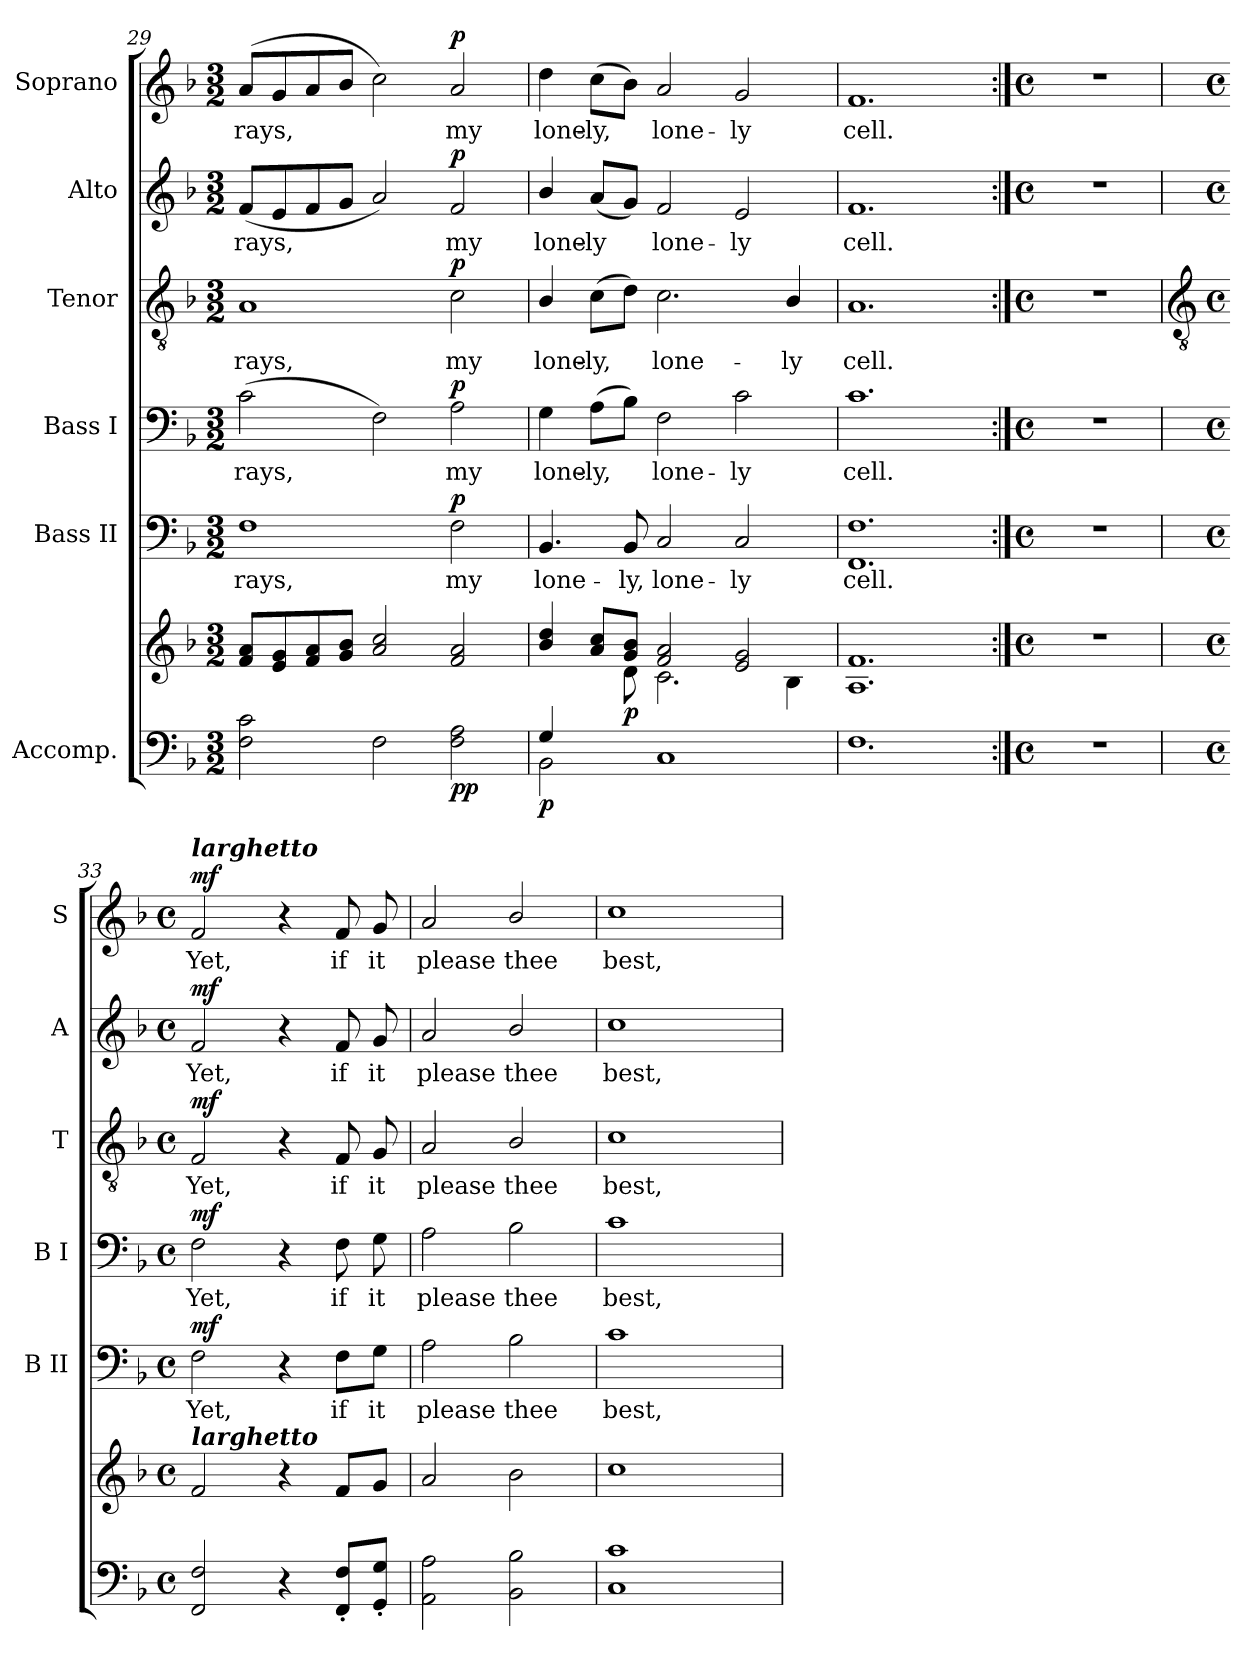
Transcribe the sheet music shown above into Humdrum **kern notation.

**kern	**kern	**dynam	**kern	**text	**dynam	**kern	**text	**dynam	**kern	**text	**dynam	**kern	**text	**dynam	**kern	**text	**dynam
*part6	*part6	*part6	*part5	*part5	*part5	*part4	*part4	*part4	*part3	*part3	*part3	*part2	*part2	*part2	*part1	*part1	*part1
*staff7	*staff6	*staff6/7	*staff5	*staff5	*staff5	*staff4	*staff4	*staff4	*staff3	*staff3	*staff3	*staff2	*staff2	*staff2	*staff1	*staff1	*staff1
*I"Accomp.	*	*	*I"Bass II	*	*	*I"Bass I	*	*	*I"Tenor	*	*	*I"Alto	*	*	*I"Soprano	*	*
*	*	*	*I'B II	*	*	*I'B I	*	*	*I'T	*	*	*I'A	*	*	*I'S	*	*
*clefF4	*clefG2	*	*clefF4	*	*	*clefF4	*	*	*clefGv2	*	*	*clefG2	*	*	*clefG2	*	*
*k[b-]	*k[b-]	*	*k[b-]	*	*	*k[b-]	*	*	*k[b-]	*	*	*k[b-]	*	*	*k[b-]	*	*
*F:	*F:	*	*F:	*	*	*F:	*	*	*F:	*	*	*F:	*	*	*F:	*	*
*M3/2	*M3/2	*	*M3/2	*	*	*M3/2	*	*	*M3/2	*	*	*M3/2	*	*	*M3/2	*	*
=29	=29	=29	=29	=29	=29	=29	=29	=29	=29	=29	=29	=29	=29	=29	=29	=29	=29
*^	*^	*	*	*	*	*	*	*	*	*	*	*	*	*	*	*	*
!	!	!	!	!	!	!LO:LY:b	!	!	!LO:LY:b	!	!	!LO:LY:b	!	!	!LO:LY:b	!	!	!LO:LY:b	!
2ryy	2F\ 2c\	8f/ 8a/L	2ryy	.	1F	rays,	.	(>2c	rays,	.	1A	rays,	.	(<8fL	rays,	.	(<8aL	rays,	.
.	.	8e/ 8g/	.	.	.	.	.	.	.	.	.	.	.	8e	.	.	8g	.	.
.	.	8f/ 8a/	.	.	.	.	.	.	.	.	.	.	.	8f	.	.	8a	.	.
.	.	8g/ 8b-/J	.	.	.	.	.	.	.	.	.	.	.	8gJ	.	.	8b-J	.	.
2ryy	2F\	2a/ 2cc/	1ryy	.	.	.	.	2F)	.	.	.	.	.	2a)	.	.	2cc)	.	.
!	!	!	!	!LO:DY:b=2	!	!LO:LY:b	!	!	!LO:LY:b	!	!	!LO:LY:b	!	!	!LO:LY:b	!	!	!LO:LY:b	!
!	!	!	!	!LO:DY:n=1:b	!	!	!LO:DY:b	!	!	!LO:DY:b	!	!	!LO:DY:b	!	!	!LO:DY:b	!	!	!LO:DY:b
2ryy	2F\ 2A\	2f/ 2a/	.	p p	2F	my	p	2A	my	p	2c	my	p	2f	my	p	2a	my	p
=30	=30	=30	=30	=30	=30	=30	=30	=30	=30	=30	=30	=30	=30	=30	=30	=30	=30	=30	=30
!	!	!	!	!LO:DY:b=2	!	!LO:LY:b	!	!	!LO:LY:b	!	!	!LO:LY:b	!	!	!LO:LY:b	!	!	!LO:LY:b	!
4G/	2BB-\	4b-/ 4dd/	4.ryy	p	4.BB-	lone-	.	4G	lone-	.	4B-/	lone-	.	4b-/	lone-	.	4dd	lone-	.
!	!	!	!	!	!	!	!	!	!LO:LY:b	!	!	!LO:LY:b	!	!	!LO:LY:b	!	!	!LO:LY:b	!
4ryy	.	8a/ 8cc/L	.	.	.	.	.	(>8AL	-ly,	.	(>8cL	-ly,	.	(<8aL	-ly	.	(>8ccL	-ly,	.
!	!	!	!	!LO:DY:b	!	!LO:LY:b	!	!	!	!	!	!	!	!	!	!	!	!	!
.	.	8g/ 8b-/J	8d\	p	8BB-	-ly,	.	8B-J)	.	.	8dJ)	.	.	8gJ)	.	.	8b-J)	.	.
!	!	!	!	!	!	!LO:LY:b	!	!	!LO:LY:b	!	!	!LO:LY:b	!	!	!LO:LY:b	!	!	!LO:LY:b	!
2ryy	1C\	2f/ 2a/	2.c\	.	2C	lone-	.	2F	lone-	.	2.c	lone-	.	2f	lone-	.	2a	lone-	.
!	!	!	!	!	!	!LO:LY:b	!	!	!LO:LY:b	!	!	!	!	!	!LO:LY:b	!	!	!LO:LY:b	!
2ryy	.	2e/ 2g/	.	.	2C	-ly	.	2c	-ly	.	.	.	.	2e	-ly	.	2g	-ly	.
!	!	!	!	!	!	!	!	!	!	!	!	!LO:LY:b	!	!	!	!	!	!	!
.	.	.	4B-\	.	.	.	.	.	.	.	4B-/	-ly	.	.	.	.	.	.	.
=31	=31	=31	=31	=31	=31	=31	=31	=31	=31	=31	=31	=31	=31	=31	=31	=31	=31	=31	=31
!	!	!	!	!	!	!LO:LY:b	!	!	!LO:LY:b	!	!	!LO:LY:b	!	!	!LO:LY:b	!	!	!LO:LY:b	!
1.ryy	1.F\	1.A/ 1.f/	1.ryy	.	1.FF 1.F	cell.	.	1.c	cell.	.	1.A	cell.	.	1.f	cell.	.	1.f	cell.	.
*v	*v	*	*	*	*	*	*	*	*	*	*	*	*	*	*	*	*	*	*
*	*v	*v	*	*	*	*	*	*	*	*	*	*	*	*	*	*	*	*
=32:|!	=32:|!	=32:|!	=32:|!	=32:|!	=32:|!	=32:|!	=32:|!	=32:|!	=32:|!	=32:|!	=32:|!	=32:|!	=32:|!	=32:|!	=32:|!	=32:|!	=32:|!
*M4/4	*M4/4	*	*M4/4	*	*	*M4/4	*	*	*M4/4	*	*	*M4/4	*	*	*M4/4	*	*
*met(c)	*met(c)	*	*met(c)	*	*	*met(c)	*	*	*met(c)	*	*	*met(c)	*	*	*met(c)	*	*
1r	1r	.	1r	.	.	1r	.	.	1r	.	.	1r	.	.	1r	.	.
!!LO:LB:g=z
=33	=33	=33	=33	=33	=33	=33	=33	=33	=33	=33	=33	=33	=33	=33	=33	=33	=33
*	*	*	*	*	*	*	*	*	*clefGv2	*	*	*	*	*	*	*	*
*M4/4	*M4/4	*	*M4/4	*	*	*M4/4	*	*	*M4/4	*	*	*M4/4	*	*	*M4/4	*	*
*met(c)	*met(c)	*	*met(c)	*	*	*met(c)	*	*	*met(c)	*	*	*met(c)	*	*	*met(c)	*	*
*	*MM76	*	*	*	*	*	*	*	*	*	*	*	*	*	*MM76	*	*
*	*^	*	*	*	*	*	*	*	*	*	*	*	*	*	*	*	*
!	!	!	!	!	!	!	!	!	!	!	!	!	!	!	!	!LO:TX:a:Bi:t=larghetto	!	!
!	!LO:TX:a:Bi:t=larghetto	!	!	!	!	!	!	!	!	!	!	!	!	!	!	!	!	!
!	!	!	!LO:DY:b=2	!	!LO:LY:b	!	!	!LO:LY:b	!	!	!LO:LY:b	!	!	!LO:LY:b	!	!	!LO:LY:b	!
!	!	!	!LO:DY:n=1:b	!	!	!LO:DY:b	!	!	!LO:DY:b	!	!	!LO:DY:b	!	!	!LO:DY:b	!	!	!LO:DY:b
2FF 2F	2f/	2ryy	mf mf	2F	Yet,	mf	2F	Yet,	mf	2F	Yet,	mf	2f	Yet,	mf	2f	Yet,	mf
4r	4r	2ryy	.	4r	.	.	4r	.	.	4r	.	.	4r	.	.	4r	.	.
!	!	!	!	!	!LO:LY:b	!	!	!LO:LY:b	!	!	!LO:LY:b	!	!	!LO:LY:b	!	!	!LO:LY:b	!
8FF' 8F'L	8f/L	.	.	8F\L	if	.	8F	if	.	8F	if	.	8f	if	.	8f	if	.
!	!	!	!	!	!LO:LY:b	!	!	!LO:LY:b	!	!	!LO:LY:b	!	!	!LO:LY:b	!	!	!LO:LY:b	!
8GG' 8G'J	8g/J	.	.	8G\J	it	.	8G	it	.	8G	it	.	8g	it	.	8g	it	.
=34	=34	=34	=34	=34	=34	=34	=34	=34	=34	=34	=34	=34	=34	=34	=34	=34	=34	=34
!	!	!	!	!	!LO:LY:b	!	!	!LO:LY:b	!	!	!LO:LY:b	!	!	!LO:LY:b	!	!	!LO:LY:b	!
2AA\ 2A\	2a/	2ryy	.	2A	please	.	2A	please	.	2A	please	.	2a	please	.	2a	please	.
!	!	!	!	!	!LO:LY:b	!	!	!LO:LY:b	!	!	!LO:LY:b	!	!	!LO:LY:b	!	!	!LO:LY:b	!
2BB-\ 2B-\	2b-\	2ryy	.	2B-	thee	.	2B-	thee	.	2B-/	thee	.	2b-/	thee	.	2b-/	thee	.
=35	=35	=35	=35	=35	=35	=35	=35	=35	=35	=35	=35	=35	=35	=35	=35	=35	=35	=35
!	!	!	!	!	!LO:LY:b	!	!	!LO:LY:b	!	!	!LO:LY:b	!	!	!LO:LY:b	!	!	!LO:LY:b	!
1C 1c	1cc/	2ryy	.	1c	best,	.	1c	best,	.	1c	best,	.	1cc	best,	.	1cc	best,	.
.	.	2ryy	.	.	.	.	.	.	.	.	.	.	.	.	.	.	.	.
*	*v	*v	*	*	*	*	*	*	*	*	*	*	*	*	*	*	*	*
=	=	=	=	=	=	=	=	=	=	=	=	=	=	=	=	=	=
*-	*-	*-	*-	*-	*-	*-	*-	*-	*-	*-	*-	*-	*-	*-	*-	*-	*-
